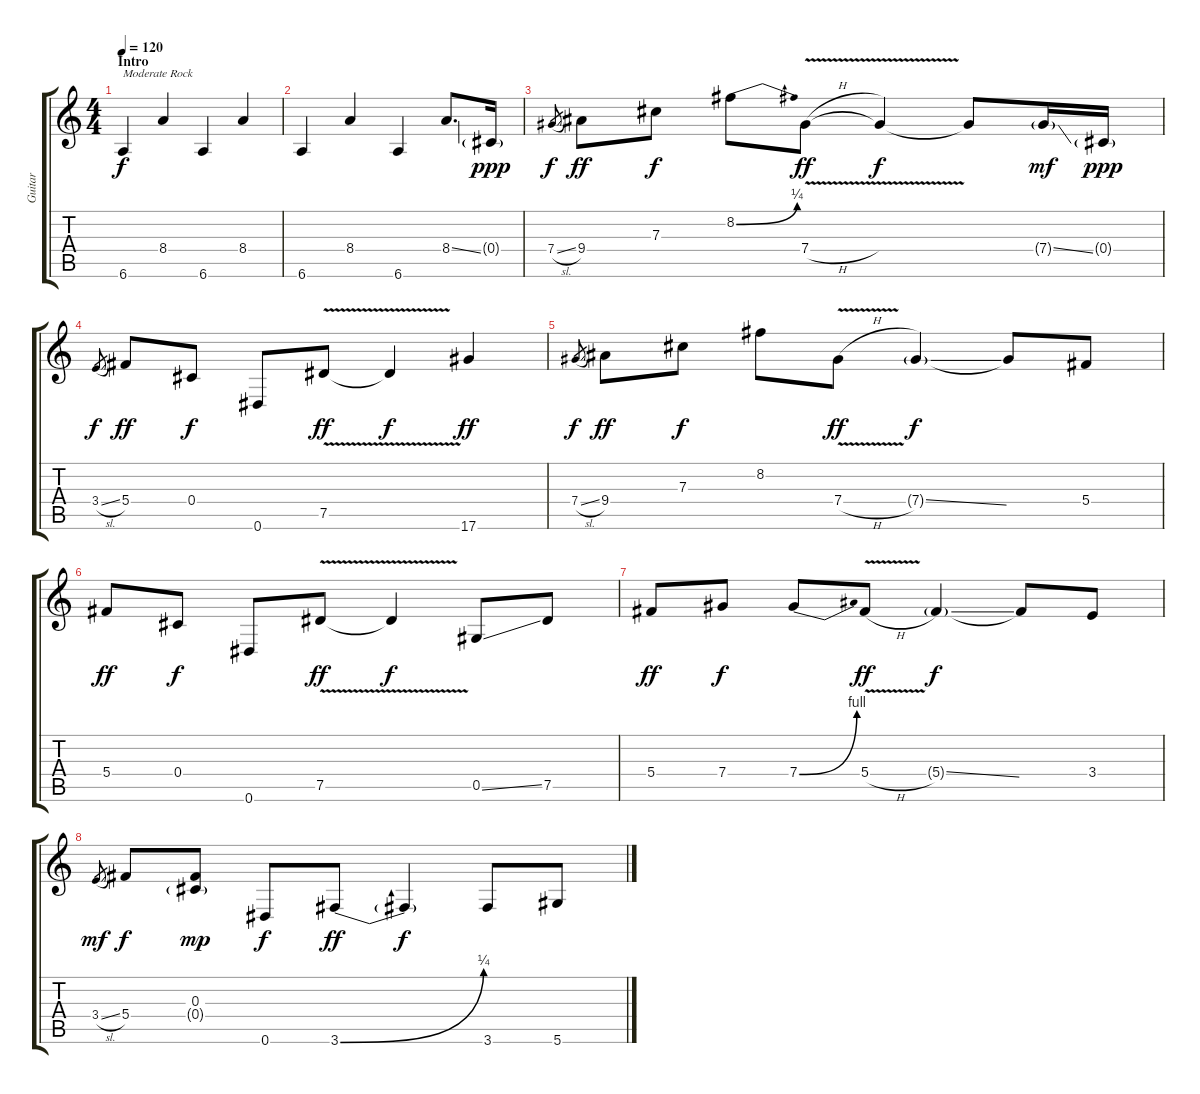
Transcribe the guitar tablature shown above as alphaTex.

\track ("Guitar" "Guitar") {instrument overdrivenguitar}
\staff {score tabs}
\tuning (Eb4 Bb3 Gb3 Db3 Ab2 Eb2) {hide}
\ts (4 4)
\section ("" "Intro")
\tempo 120
\clef g2
\ks c
6.6.4{txt "Moderate Rock" dy f instrument overdrivenguitar} 8.4.4 6.6.4 8.4.4 |
6.6.4 8.4.4 6.6.4 8.4{ss}.8{d} 0.4{g}.16{dy ppp} |
7.4{sl}.8{gr dy f} 9.4.8{dy ff} 7.3.8{dy f} 8.2{be (bend 0 0 60 1)}.8 7.4{v h}.8{dy ff} 7.4{t}.4{dy f} 7.4{t}.8 7.4{ss g}.16{dy mf} 0.4{g}.16{dy ppp} |
3.4{sl}.8{gr dy f} 5.4.8{dy ff} 0.4.8{dy f} 0.6.8 7.5{v}.8{dy ff} 7.5{t}.4{dy f} 17.6.4{dy ff} |
7.4{sl}.8{gr dy f} 9.4.8{dy ff} 7.3.8{dy f} 8.2.8 7.4{v h}.8{dy ff} 7.4{ss g}.4{dy f} 7.4{t}.8 5.4.8 |
5.4.8{dy ff} 0.4.8{dy f} 0.6.8 7.5{v}.8{dy ff} 7.5{t}.4{dy f} 0.5{ss}.8 7.5.8 |
5.4.8{dy ff} 7.4.8{dy f} 7.4{be (bend 0 0 60 4)}.8 5.4{v h}.8{dy ff} 5.4{ss g}.4{dy f} 5.4{t}.8 3.4.8 |
3.4{sl}.8{gr dy mf} 5.4.8{dy f} (0.3 0.4{g}).8{dy mp} 0.6.8{dy f} 3.6{be (bend 0 0 60 1)}.8{dy ff} 3.6{t}.4{dy f} 3.6.8 5.6.8
